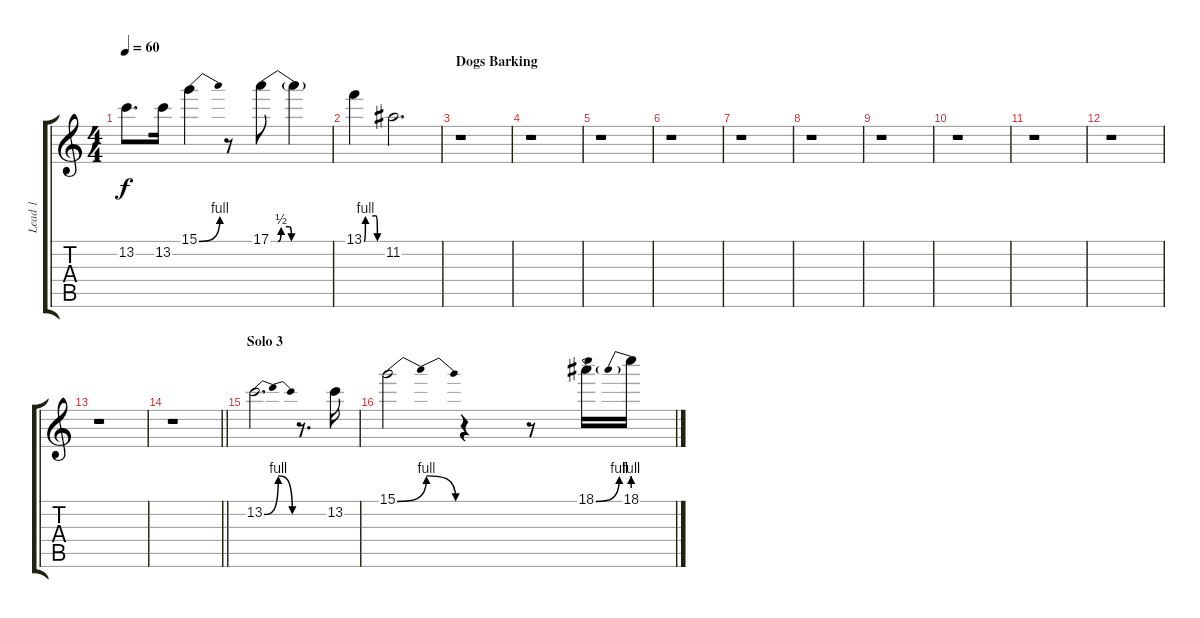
\track ("Lead 1" "Lead 1") {instrument overdrivenguitar}
\staff {score tabs}
\tuning (E4 B3 G3 D3 A2 D2) {hide}
\ts (4 4)
\tempo 60
\clef g2
\ks c
13.2.8{d dy f} 13.2.16 15.1{be (bend 0 0 60 4)}.4 r.8 17.1{be (custom 0 0 7 0 10 2 18 2 20 0 60 0)}.8 17.1{t}.4 |
13.1{be (custom 0 0 5 4 40 4 45 0 60 0)}.4 11.2.2{d} |
\section ("" "Dogs Barking")
r.1 |
r.1 |
r.1 |
r.1 |
r.1 |
r.1 |
r.1 |
r.1 |
r.1 |
r.1 |
r.1 |
\barLineRight lightlight
r.1 |
\section ("" "Solo 3")
13.2{be (bendrelease 0 0 3 4 55 4 60 0)}.2{d} r.8{d} 13.2.16 |
15.1{be (bendrelease 0 0 5 4 55 4 60 0)}.2 r.4 r.8 18.1{be (bend 0 0 60 4)}.16 18.1{be (prebend 0 4 60 4)}.16
